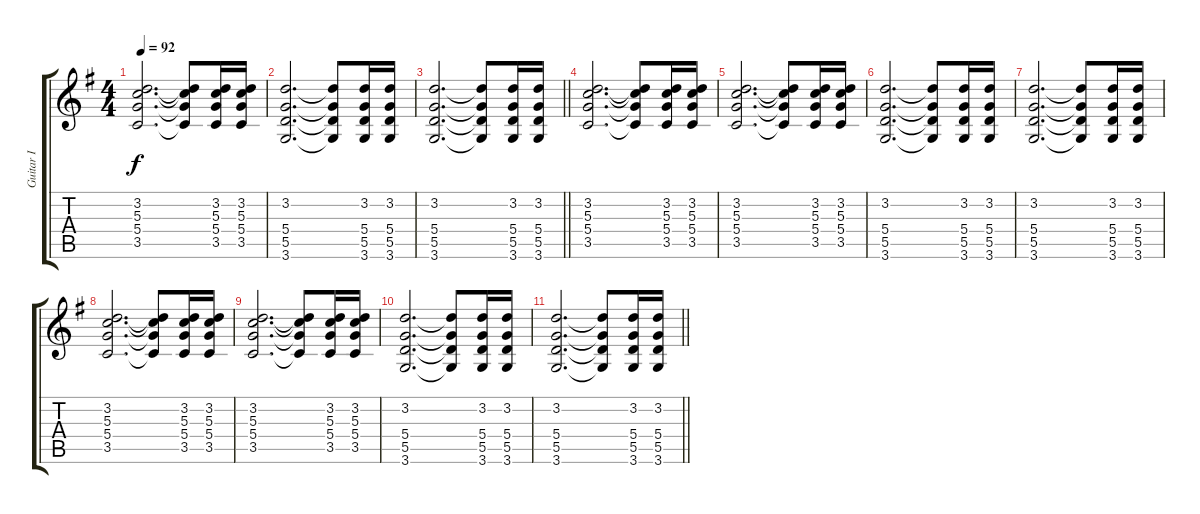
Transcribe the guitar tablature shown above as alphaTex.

\track ("Guitar I" "Guitar I") {instrument overdrivenguitar}
\staff {score tabs}
\tuning (E4 B3 G3 D3 A2 E2) {hide}
\ts (4 4)
\tempo 92
\clef g2
\ks g
(3.2 5.3 5.4 3.5).2{d dy f} (3.2{t} 5.3{t} 5.4{t} 3.5{t}).8 (3.2 5.3 5.4 3.5).16 (3.2 5.3 5.4 3.5).16 |
(3.2 5.4 5.5 3.6).2{d} (3.2{t} 5.4{t} 5.5{t} 3.6{t}).8 (3.2 5.4 5.5 3.6).16 (3.2 5.4 5.5 3.6).16 |
\barLineRight lightlight
(3.2 5.4 5.5 3.6).2{d} (3.2{t} 5.4{t} 5.5{t} 3.6{t}).8 (3.2 5.4 5.5 3.6).16 (3.2 5.4 5.5 3.6).16 |
\section ("" "")
(3.2 5.3 5.4 3.5).2{d} (3.2{t} 5.3{t} 5.4{t} 3.5{t}).8 (3.2 5.3 5.4 3.5).16 (3.2 5.3 5.4 3.5).16 |
(3.2 5.3 5.4 3.5).2{d} (3.2{t} 5.3{t} 5.4{t} 3.5{t}).8 (3.2 5.3 5.4 3.5).16 (3.2 5.3 5.4 3.5).16 |
(3.2 5.4 5.5 3.6).2{d} (3.2{t} 5.4{t} 5.5{t} 3.6{t}).8 (3.2 5.4 5.5 3.6).16 (3.2 5.4 5.5 3.6).16 |
(3.2 5.4 5.5 3.6).2{d} (3.2{t} 5.4{t} 5.5{t} 3.6{t}).8 (3.2 5.4 5.5 3.6).16 (3.2 5.4 5.5 3.6).16 |
(3.2 5.3 5.4 3.5).2{d} (3.2{t} 5.3{t} 5.4{t} 3.5{t}).8 (3.2 5.3 5.4 3.5).16 (3.2 5.3 5.4 3.5).16 |
(3.2 5.3 5.4 3.5).2{d} (3.2{t} 5.3{t} 5.4{t} 3.5{t}).8 (3.2 5.3 5.4 3.5).16 (3.2 5.3 5.4 3.5).16 |
(3.2 5.4 5.5 3.6).2{d} (3.2{t} 5.4{t} 5.5{t} 3.6{t}).8 (3.2 5.4 5.5 3.6).16 (3.2 5.4 5.5 3.6).16 |
\barLineRight lightlight
(3.2 5.4 5.5 3.6).2{d} (3.2{t} 5.4{t} 5.5{t} 3.6{t}).8 (3.2 5.4 5.5 3.6).16 (3.2 5.4 5.5 3.6).16
